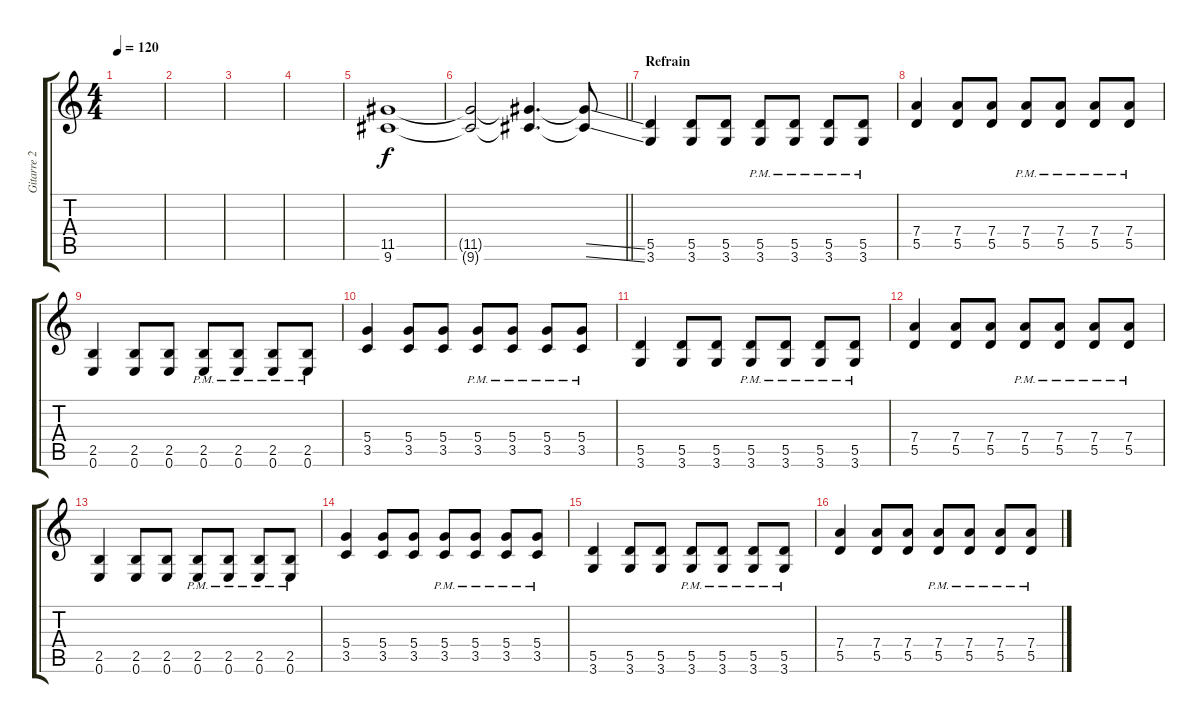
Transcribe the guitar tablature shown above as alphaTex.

\track ("Gitarre 2" "Gitarre 2") {instrument overdrivenguitar}
\staff {score tabs}
\tuning (E4 B3 G3 D3 A2 E2) {hide}
\ts (4 4)
\tempo 120
\clef g2
\ks c
|
|
|
|
(11.5 9.6).1 |
\barLineRight lightlight
(11.5{t} 9.6{t}).2 (11.5{t} 9.6{t}).4{d} (11.5{ss t} 9.6{ss t}).8 |
\section ("" "Refrain")
(5.5 3.6).4 (5.5 3.6).8 (5.5 3.6).8 (5.5{pm} 3.6{pm}).8 (5.5{pm} 3.6{pm}).8 (5.5{pm} 3.6{pm}).8 (5.5{pm} 3.6{pm}).8 |
(7.4 5.5).4 (7.4 5.5).8 (7.4 5.5).8 (7.4{pm} 5.5{pm}).8 (7.4{pm} 5.5{pm}).8 (7.4{pm} 5.5{pm}).8 (7.4{pm} 5.5{pm}).8 |
(2.5 0.6).4 (2.5 0.6).8 (2.5 0.6).8 (2.5{pm} 0.6{pm}).8 (2.5{pm} 0.6{pm}).8 (2.5{pm} 0.6{pm}).8 (2.5{pm} 0.6{pm}).8 |
(5.4 3.5).4 (5.4 3.5).8 (5.4 3.5).8 (5.4{pm} 3.5{pm}).8 (5.4{pm} 3.5{pm}).8 (5.4{pm} 3.5{pm}).8 (5.4{pm} 3.5{pm}).8 |
(5.5 3.6).4 (5.5 3.6).8 (5.5 3.6).8 (5.5{pm} 3.6{pm}).8 (5.5{pm} 3.6{pm}).8 (5.5{pm} 3.6{pm}).8 (5.5{pm} 3.6{pm}).8 |
(7.4 5.5).4 (7.4 5.5).8 (7.4 5.5).8 (7.4{pm} 5.5{pm}).8 (7.4{pm} 5.5{pm}).8 (7.4{pm} 5.5{pm}).8 (7.4{pm} 5.5{pm}).8 |
(2.5 0.6).4 (2.5 0.6).8 (2.5 0.6).8 (2.5{pm} 0.6{pm}).8 (2.5{pm} 0.6{pm}).8 (2.5{pm} 0.6{pm}).8 (2.5{pm} 0.6{pm}).8 |
(5.4 3.5).4 (5.4 3.5).8 (5.4 3.5).8 (5.4{pm} 3.5{pm}).8 (5.4{pm} 3.5{pm}).8 (5.4{pm} 3.5{pm}).8 (5.4{pm} 3.5{pm}).8 |
(5.5 3.6).4 (5.5 3.6).8 (5.5 3.6).8 (5.5{pm} 3.6{pm}).8 (5.5{pm} 3.6{pm}).8 (5.5{pm} 3.6{pm}).8 (5.5{pm} 3.6{pm}).8 |
(7.4 5.5).4 (7.4 5.5).8 (7.4 5.5).8 (7.4{pm} 5.5{pm}).8 (7.4{pm} 5.5{pm}).8 (7.4{pm} 5.5{pm}).8 (7.4{pm} 5.5{pm}).8
